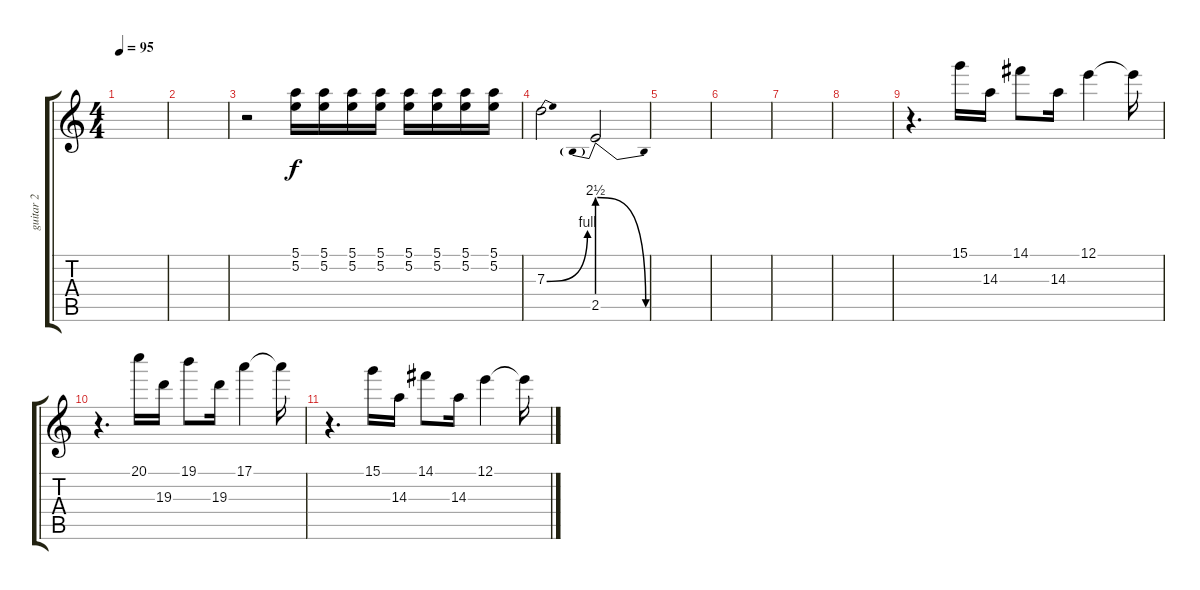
\track ("guitar 2" "guitar 2") {instrument distortionguitar}
\staff {score tabs}
\tuning (E4 B3 G3 D3 A2 E2) {hide}
\ts (4 4)
\tempo 95
\clef g2
\ks c
|
|
r.2 (5.1 5.2).16 (5.1 5.2).16 (5.1 5.2).16 (5.1 5.2).16 (5.1 5.2).16 (5.1 5.2).16 (5.1 5.2).16 (5.1 5.2).16 |
7.3{be (bend 0 0 60 4)}.2 2.5{be (prebendrelease 0 10 60 0)}.2 |
|
|
|
|
r.4{d} 15.1.16 14.3.16 14.1.8 14.3.16 12.1.4 12.1{t}.16 |
r.4{d} 20.1.16 19.3.16 19.1.8 19.3.16 17.1.4 17.1{t}.16 |
r.4{d} 15.1.16 14.3.16 14.1.8 14.3.16 12.1.4 12.1{t}.16
